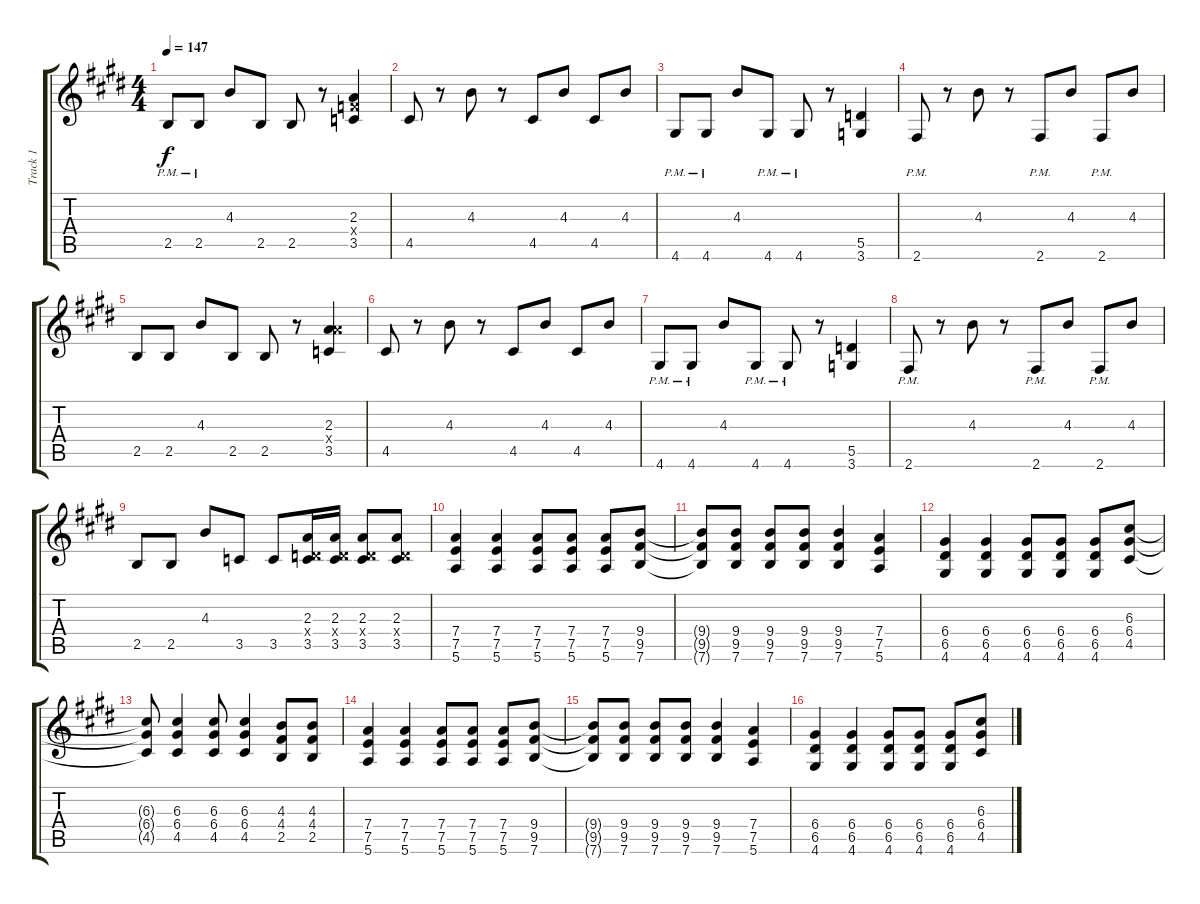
\track ("Track 1" "Track 1") {instrument distortionguitar}
\staff {score tabs}
\tuning (E4 B3 G3 D3 A2 E2) {hide}
\ts (4 4)
\tempo 147
\clef g2
\ks e
2.5{pm}.8{dy f} 2.5{pm}.8 4.3.8 2.5.8 2.5.8 r.8 (2.3 3.4{x} 3.5).4 |
4.5.8 r.8 4.3.8 r.8 4.5.8 4.3.8 4.5.8 4.3.8 |
4.6{pm}.8 4.6{pm}.8 4.3.8 4.6{pm}.8 4.6{pm}.8 r.8 (5.5 3.6).4 |
2.6{pm}.8 r.8 4.3.8 r.8 2.6{pm}.8 4.3.8 2.6{pm}.8 4.3.8 |
2.5.8 2.5.8 4.3.8 2.5.8 2.5.8 r.8 (2.3 7.4{x} 3.5).4 |
4.5.8 r.8 4.3.8 r.8 4.5.8 4.3.8 4.5.8 4.3.8 |
4.6{pm}.8 4.6{pm}.8 4.3.8 4.6{pm}.8 4.6{pm}.8 r.8 (5.5 3.6).4 |
2.6{pm}.8 r.8 4.3.8 r.8 2.6{pm}.8 4.3.8 2.6{pm}.8 4.3.8 |
2.5.8{instrument distortionguitar} 2.5.8 4.3.8 3.5.8 3.5.8 (2.3 0.4{x} 3.5).16 (2.3 0.4{x} 3.5).16 (2.3 0.4{x} 3.5).8 (2.3 0.4{x} 3.5).8 |
(7.4 7.5 5.6).4 (7.4 7.5 5.6).4 (7.4 7.5 5.6).8 (7.4 7.5 5.6).8 (7.4 7.5 5.6).8 (9.4 9.5 7.6).8 |
(9.4{t} 9.5{t} 7.6{t}).8 (9.4 9.5 7.6).8 (9.4 9.5 7.6).8 (9.4 9.5 7.6).8 (9.4 9.5 7.6).4 (7.4 7.5 5.6).4 |
(6.4 6.5 4.6).4 (6.4 6.5 4.6).4 (6.4 6.5 4.6).8 (6.4 6.5 4.6).8 (6.4 6.5 4.6).8 (6.3 6.4 4.5).8 |
(6.3{t} 6.4{t} 4.5{t}).8 (6.3 6.4 4.5).4 (6.3 6.4 4.5).8 (6.3 6.4 4.5).4 (4.3 4.4 2.5).8 (4.3 4.4 2.5).8 |
(7.4 7.5 5.6).4 (7.4 7.5 5.6).4 (7.4 7.5 5.6).8 (7.4 7.5 5.6).8 (7.4 7.5 5.6).8 (9.4 9.5 7.6).8 |
(9.4{t} 9.5{t} 7.6{t}).8 (9.4 9.5 7.6).8 (9.4 9.5 7.6).8 (9.4 9.5 7.6).8 (9.4 9.5 7.6).4 (7.4 7.5 5.6).4 |
(6.4 6.5 4.6).4 (6.4 6.5 4.6).4 (6.4 6.5 4.6).8 (6.4 6.5 4.6).8 (6.4 6.5 4.6).8 (6.3 6.4 4.5).8
